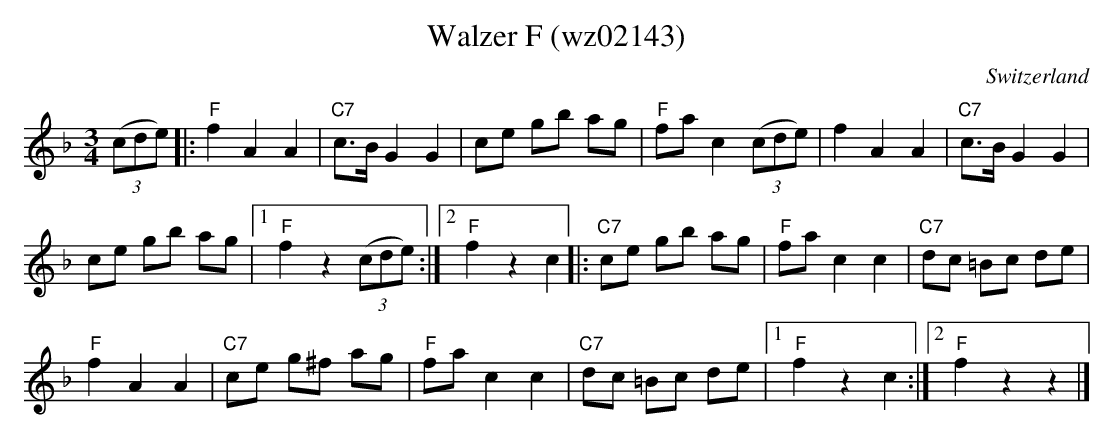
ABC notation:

X:1
T:Walzer F (wz02143)
O:Switzerland
M:3/4
L:1/8
K:F major
((3cde) |: "F"f2A2A2 | "C7"c>B G2G2 | ce gb ag | "F"fac2 ((3cde) | f2A2A2 | "C7"c>B G2G2 |
ce gb ag |1 "F"f2z2((3cde) :|2 "F"f2z2c2 |: "C7"ce gb ag | "F"fa c2c2 | "C7"dc =Bc de |
"F"f2A2A2 | "C7"ce g^f ag | "F"fac2c2 | "C7"dc =Bc de |1 "F"f2z2c2 :|2 "F"f2z2z2 |]
